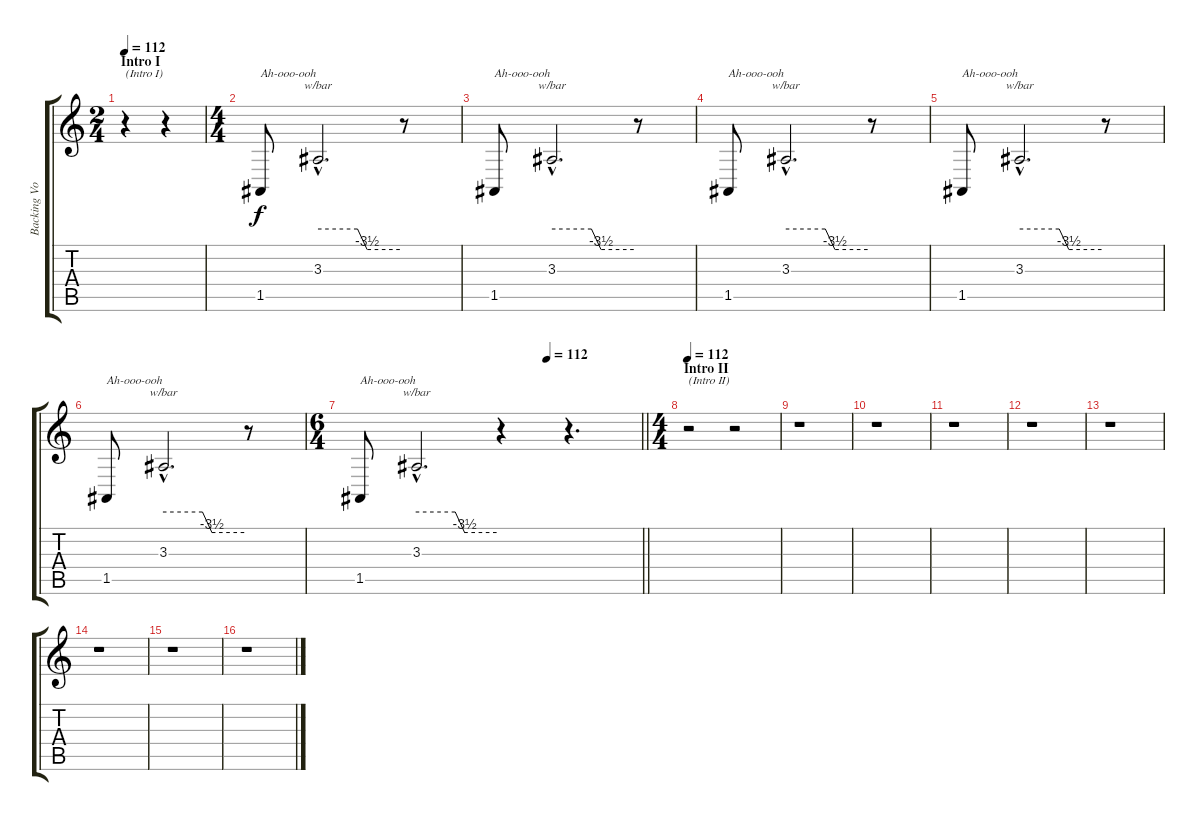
\track ("Backing Vocals" "Backing Vo") {instrument lead5charang}
\staff {score tabs}
\tuning (E4 B3 G3 D3 A2 E2) {hide}
\ts (2 4)
\section ("" "Intro I")
\tempo 112
\tempo 96
\tempo 112
\clef g2
\ks c
r.4{txt "(Intro I)" dy f instrument lead5charang} r.4 |
\ts (4 4)
1.5.8{txt "Ah-ooo-ooh" volume 8 balance 3 instrument lead1square} 3.3{hac}.2{d tbe (custom default 0 0 29 0 36 -14 60 -14)} r.8 |
1.5.8{txt "Ah-ooo-ooh"} 3.3{hac}.2{d tbe (custom default 0 0 29 0 36 -14 60 -14)} r.8 |
1.5.8{txt "Ah-ooo-ooh"} 3.3{hac}.2{d tbe (custom default 0 0 29 0 36 -14 60 -14)} r.8 |
1.5.8{txt "Ah-ooo-ooh"} 3.3{hac}.2{d tbe (custom default 0 0 29 0 36 -14 60 -14)} r.8 |
1.5.8{txt "Ah-ooo-ooh"} 3.3{hac}.2{d tbe (custom default 0 0 29 0 36 -14 60 -14)} r.8 |
\ts (6 4)
\tempo (112 0.6666666666666666)
\barLineRight lightlight
1.5.8{txt "Ah-ooo-ooh"} 3.3{hac}.2{d tbe (custom default 0 0 29 0 36 -14 60 -14)} r.4 r.4{d} |
\ts (4 4)
\section ("" "Intro II")
\tempo 112
r.2{txt "(Intro II)" volume 13 balance 7 instrument lead5charang} r.2 |
r.1 |
r.1 |
r.1 |
r.1 |
r.1 |
r.1 |
r.1 |
r.1
